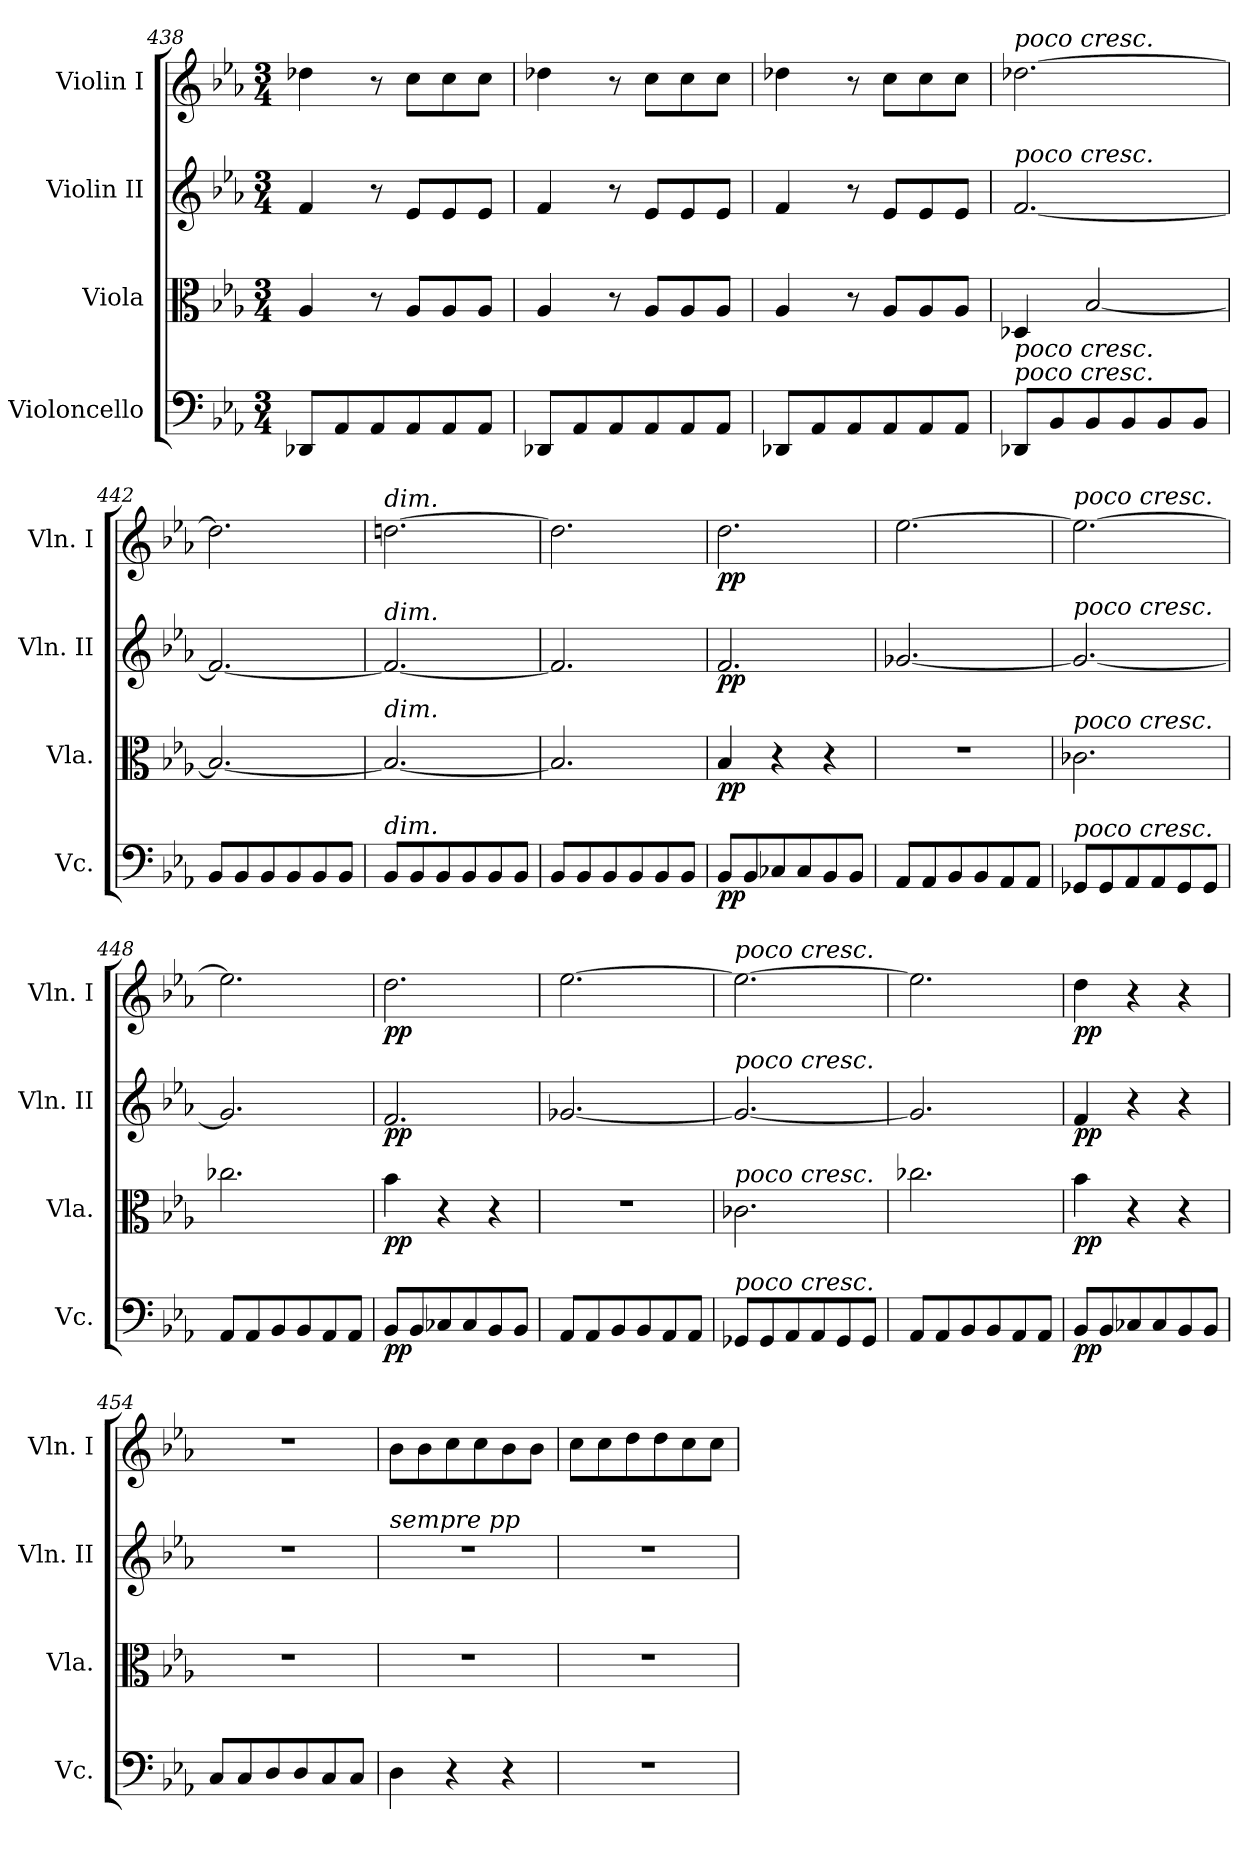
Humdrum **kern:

**kern	**dynam	**kern	**dynam	**kern	**dynam	**kern	**dynam
*part4	*part4	*part3	*part3	*part2	*part2	*part1	*part1
*staff4	*staff4	*staff3	*staff3	*staff2	*staff2	*staff1	*staff1
*I"Violoncello	*	*I"Viola	*	*I"Violin II	*	*I"Violin I	*
*I'Vc.	*	*I'Vla.	*	*I'Vln. II	*	*I'Vln. I	*
*clefF4	*	*clefC3	*	*clefG2	*	*clefG2	*
*k[b-e-a-]	*	*k[b-e-a-]	*	*k[b-e-a-]	*	*k[b-e-a-]	*
*c:	*	*c:	*	*c:	*	*c:	*
*M3/4	*	*M3/4	*	*M3/4	*	*M3/4	*
=438	=438	=438	=438	=438	=438	=438	=438
8DD-X/L	.	4A-/	.	4f/	.	4dd-X\	.
8AA-/	.	.	.	.	.	.	.
8AA-/	.	8r	.	8r	.	8r	.
8AA-/	.	8A-/L	.	8e-/L	.	8cc\L	.
8AA-/	.	8A-/	.	8e-/	.	8cc\	.
8AA-/J	.	8A-/J	.	8e-/J	.	8cc\J	.
=439	=439	=439	=439	=439	=439	=439	=439
8DD-X/L	.	4A-/	.	4f/	.	4dd-X\	.
8AA-/	.	.	.	.	.	.	.
8AA-/	.	8r	.	8r	.	8r	.
8AA-/	.	8A-/L	.	8e-/L	.	8cc\L	.
8AA-/	.	8A-/	.	8e-/	.	8cc\	.
8AA-/J	.	8A-/J	.	8e-/J	.	8cc\J	.
=440	=440	=440	=440	=440	=440	=440	=440
8DD-X/L	.	4A-/	.	4f/	.	4dd-X\	.
8AA-/	.	.	.	.	.	.	.
8AA-/	.	8r	.	8r	.	8r	.
8AA-/	.	8A-/L	.	8e-/L	.	8cc\L	.
8AA-/	.	8A-/	.	8e-/	.	8cc\	.
8AA-/J	.	8A-/J	.	8e-/J	.	8cc\J	.
!!LO:LB:g=z
=441	=441	=441	=441	=441	=441	=441	=441
!	!	!	!	!	!	!LO:TX:a:i:t=poco cresc.	!
!	!	!	!	!LO:TX:a:i:t=poco cresc.	!	!	!
!LO:TX:a:i:t=poco cresc.	!	!	!	!	!	!	!
!LO:TX:a:i:t=poco cresc.	!	!	!	!	!	!	!
8DD-X/L	.	4D-X/	.	[2.f/	.	[2.dd-X\	.
8BB-/	.	.	.	.	.	.	.
8BB-/	.	[2B-/	.	.	.	.	.
8BB-/	.	.	.	.	.	.	.
8BB-/	.	.	.	.	.	.	.
8BB-/J	.	.	.	.	.	.	.
=442	=442	=442	=442	=442	=442	=442	=442
8BB-/L	.	2.B-/_	.	2.f/_	.	2.dd-\]	.
8BB-/	.	.	.	.	.	.	.
8BB-/	.	.	.	.	.	.	.
8BB-/	.	.	.	.	.	.	.
8BB-/	.	.	.	.	.	.	.
8BB-/J	.	.	.	.	.	.	.
=443	=443	=443	=443	=443	=443	=443	=443
!	!	!	!	!	!	!LO:TX:a:i:t=dim.	!
!	!	!	!	!LO:TX:a:i:t=dim.	!	!	!
!	!	!LO:TX:a:i:t=dim.	!	!	!	!	!
!LO:TX:a:i:t=dim.	!	!	!	!	!	!	!
8BB-/L	.	2.B-/_	.	2.f/_	.	[2.ddn\	.
8BB-/	.	.	.	.	.	.	.
8BB-/	.	.	.	.	.	.	.
8BB-/	.	.	.	.	.	.	.
8BB-/	.	.	.	.	.	.	.
8BB-/J	.	.	.	.	.	.	.
=444	=444	=444	=444	=444	=444	=444	=444
8BB-/L	.	2.B-/]	.	2.f/]	.	2.dd\]	.
8BB-/	.	.	.	.	.	.	.
8BB-/	.	.	.	.	.	.	.
8BB-/	.	.	.	.	.	.	.
8BB-/	.	.	.	.	.	.	.
8BB-/J	.	.	.	.	.	.	.
=445	=445	=445	=445	=445	=445	=445	=445
!	!LO:DY:b	!	!LO:DY:b	!	!LO:DY:b	!	!LO:DY:b
8BB-/L	pp	4B-/	pp	2.f/	pp	2.dd\	pp
8BB-/	.	.	.	.	.	.	.
8C-X/	.	4r	.	.	.	.	.
8C-/	.	.	.	.	.	.	.
8BB-/	.	4r	.	.	.	.	.
8BB-/J	.	.	.	.	.	.	.
=446	=446	=446	=446	=446	=446	=446	=446
8AA-/L	.	2.r	.	[2.g-X/	.	[2.ee-\	.
8AA-/	.	.	.	.	.	.	.
8BB-/	.	.	.	.	.	.	.
8BB-/	.	.	.	.	.	.	.
8AA-/	.	.	.	.	.	.	.
8AA-/J	.	.	.	.	.	.	.
!!LO:PB:g=z
=447	=447	=447	=447	=447	=447	=447	=447
!	!	!	!	!	!	!LO:TX:a:i:t=poco cresc.	!
!	!	!	!	!LO:TX:a:i:t=poco cresc.	!	!	!
!	!	!LO:TX:a:i:t=poco cresc.	!	!	!	!	!
!LO:TX:a:i:t=poco cresc.	!	!	!	!	!	!	!
8GG-X/L	.	2.c-X\	.	2.g-/_	.	2.ee-\_	.
8GG-/	.	.	.	.	.	.	.
8AA-/	.	.	.	.	.	.	.
8AA-/	.	.	.	.	.	.	.
8GG-/	.	.	.	.	.	.	.
8GG-/J	.	.	.	.	.	.	.
=448	=448	=448	=448	=448	=448	=448	=448
8AA-/L	.	2.cc-X\	.	2.g-/]	.	2.ee-\]	.
8AA-/	.	.	.	.	.	.	.
8BB-/	.	.	.	.	.	.	.
8BB-/	.	.	.	.	.	.	.
8AA-/	.	.	.	.	.	.	.
8AA-/J	.	.	.	.	.	.	.
=449	=449	=449	=449	=449	=449	=449	=449
!	!LO:DY:b	!	!LO:DY:b	!	!LO:DY:b	!	!LO:DY:b
8BB-/L	pp	4b-\	pp	2.f/	pp	2.dd\	pp
8BB-/	.	.	.	.	.	.	.
8C-X/	.	4r	.	.	.	.	.
8C-/	.	.	.	.	.	.	.
8BB-/	.	4r	.	.	.	.	.
8BB-/J	.	.	.	.	.	.	.
=450	=450	=450	=450	=450	=450	=450	=450
8AA-/L	.	2.r	.	[2.g-X/	.	[2.ee-\	.
8AA-/	.	.	.	.	.	.	.
8BB-/	.	.	.	.	.	.	.
8BB-/	.	.	.	.	.	.	.
8AA-/	.	.	.	.	.	.	.
8AA-/J	.	.	.	.	.	.	.
=451	=451	=451	=451	=451	=451	=451	=451
!	!	!	!	!	!	!LO:TX:a:i:t=poco cresc.	!
!	!	!	!	!LO:TX:a:i:t=poco cresc.	!	!	!
!	!	!LO:TX:a:i:t=poco cresc.	!	!	!	!	!
!LO:TX:a:i:t=poco cresc.	!	!	!	!	!	!	!
8GG-X/L	.	2.c-X\	.	2.g-/_	.	2.ee-\_	.
8GG-/	.	.	.	.	.	.	.
8AA-/	.	.	.	.	.	.	.
8AA-/	.	.	.	.	.	.	.
8GG-/	.	.	.	.	.	.	.
8GG-/J	.	.	.	.	.	.	.
=452	=452	=452	=452	=452	=452	=452	=452
8AA-/L	.	2.cc-X\	.	2.g-/]	.	2.ee-\]	.
8AA-/	.	.	.	.	.	.	.
8BB-/	.	.	.	.	.	.	.
8BB-/	.	.	.	.	.	.	.
8AA-/	.	.	.	.	.	.	.
8AA-/J	.	.	.	.	.	.	.
!!LO:LB:g=z
=453	=453	=453	=453	=453	=453	=453	=453
!	!LO:DY:b	!	!LO:DY:b	!	!LO:DY:b	!	!LO:DY:b
8BB-/L	pp	4b-\	pp	4f/	pp	4dd\	pp
8BB-/	.	.	.	.	.	.	.
8C-X/	.	4r	.	4r	.	4r	.
8C-/	.	.	.	.	.	.	.
8BB-/	.	4r	.	4r	.	4r	.
8BB-/J	.	.	.	.	.	.	.
=454	=454	=454	=454	=454	=454	=454	=454
8C/L	.	2.r	.	2.r	.	2.r	.
8C/	.	.	.	.	.	.	.
8D/	.	.	.	.	.	.	.
8D/	.	.	.	.	.	.	.
8C/	.	.	.	.	.	.	.
8C/J	.	.	.	.	.	.	.
=455	=455	=455	=455	=455	=455	=455	=455
!	!	!	!	!LO:TX:a:i:t=sempre pp	!	!	!
4D\	.	2.r	.	2.r	.	8b-\L	.
.	.	.	.	.	.	8b-\	.
4r	.	.	.	.	.	8cc\	.
.	.	.	.	.	.	8cc\	.
4r	.	.	.	.	.	8b-\	.
.	.	.	.	.	.	8b-\J	.
=456	=456	=456	=456	=456	=456	=456	=456
2.r	.	2.r	.	2.r	.	8cc\L	.
.	.	.	.	.	.	8cc\	.
.	.	.	.	.	.	8dd\	.
.	.	.	.	.	.	8dd\	.
.	.	.	.	.	.	8cc\	.
.	.	.	.	.	.	8cc\J	.
=	=	=	=	=	=	=	=
*-	*-	*-	*-	*-	*-	*-	*-
